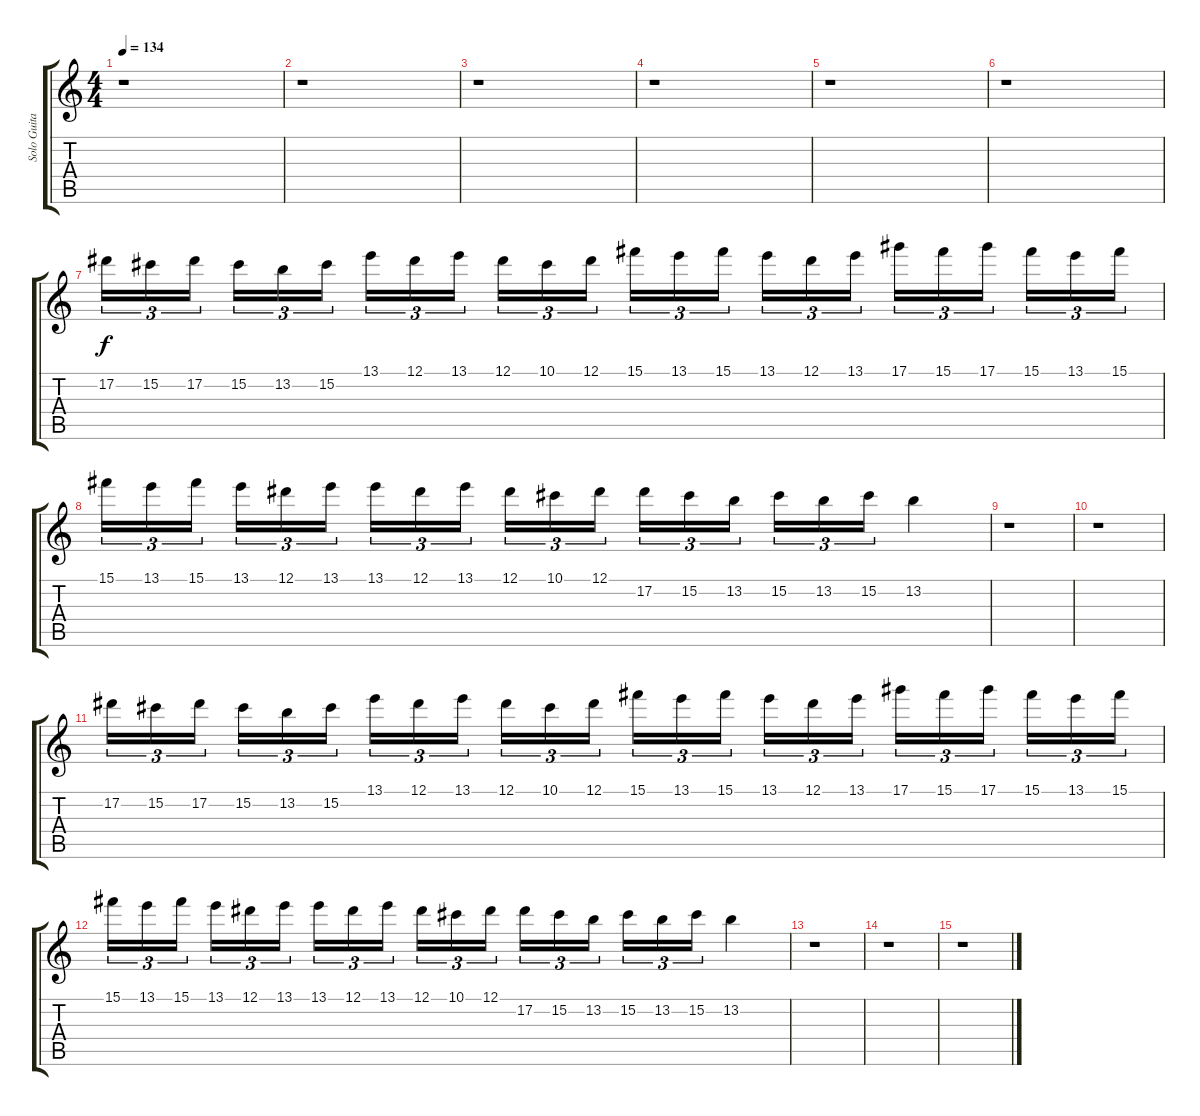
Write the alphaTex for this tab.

\track ("Solo Guitar (Overlap)" "Solo Guita") {instrument overdrivenguitar}
\staff {score tabs}
\tuning (Eb4 Bb3 Gb3 Db3 Ab2 Eb2) {hide}
\ts (4 4)
\tempo 134
\clef g2
\ks c
r.1{dy f} |
r.1 |
r.1 |
r.1 |
r.1 |
r.1 |
17.2.16{tu (3 2)} 15.2.16{tu (3 2)} 17.2.16{tu (3 2)} 15.2.16{tu (3 2)} 13.2.16{tu (3 2)} 15.2.16{tu (3 2)} 13.1.16{tu (3 2)} 12.1.16{tu (3 2)} 13.1.16{tu (3 2)} 12.1.16{tu (3 2)} 10.1.16{tu (3 2)} 12.1.16{tu (3 2)} 15.1.16{tu (3 2)} 13.1.16{tu (3 2)} 15.1.16{tu (3 2)} 13.1.16{tu (3 2)} 12.1.16{tu (3 2)} 13.1.16{tu (3 2)} 17.1.16{tu (3 2)} 15.1.16{tu (3 2)} 17.1.16{tu (3 2)} 15.1.16{tu (3 2)} 13.1.16{tu (3 2)} 15.1.16{tu (3 2)} |
15.1.16{tu (3 2)} 13.1.16{tu (3 2)} 15.1.16{tu (3 2)} 13.1.16{tu (3 2)} 12.1.16{tu (3 2)} 13.1.16{tu (3 2)} 13.1.16{tu (3 2)} 12.1.16{tu (3 2)} 13.1.16{tu (3 2)} 12.1.16{tu (3 2)} 10.1.16{tu (3 2)} 12.1.16{tu (3 2)} 17.2.16{tu (3 2)} 15.2.16{tu (3 2)} 13.2.16{tu (3 2)} 15.2.16{tu (3 2)} 13.2.16{tu (3 2)} 15.2.16{tu (3 2)} 13.2.4 |
r.1 |
r.1 |
17.2.16{tu (3 2)} 15.2.16{tu (3 2)} 17.2.16{tu (3 2)} 15.2.16{tu (3 2)} 13.2.16{tu (3 2)} 15.2.16{tu (3 2)} 13.1.16{tu (3 2)} 12.1.16{tu (3 2)} 13.1.16{tu (3 2)} 12.1.16{tu (3 2)} 10.1.16{tu (3 2)} 12.1.16{tu (3 2)} 15.1.16{tu (3 2)} 13.1.16{tu (3 2)} 15.1.16{tu (3 2)} 13.1.16{tu (3 2)} 12.1.16{tu (3 2)} 13.1.16{tu (3 2)} 17.1.16{tu (3 2)} 15.1.16{tu (3 2)} 17.1.16{tu (3 2)} 15.1.16{tu (3 2)} 13.1.16{tu (3 2)} 15.1.16{tu (3 2)} |
15.1.16{tu (3 2)} 13.1.16{tu (3 2)} 15.1.16{tu (3 2)} 13.1.16{tu (3 2)} 12.1.16{tu (3 2)} 13.1.16{tu (3 2)} 13.1.16{tu (3 2)} 12.1.16{tu (3 2)} 13.1.16{tu (3 2)} 12.1.16{tu (3 2)} 10.1.16{tu (3 2)} 12.1.16{tu (3 2)} 17.2.16{tu (3 2)} 15.2.16{tu (3 2)} 13.2.16{tu (3 2)} 15.2.16{tu (3 2)} 13.2.16{tu (3 2)} 15.2.16{tu (3 2)} 13.2.4 |
r.1 |
r.1 |
r.1
